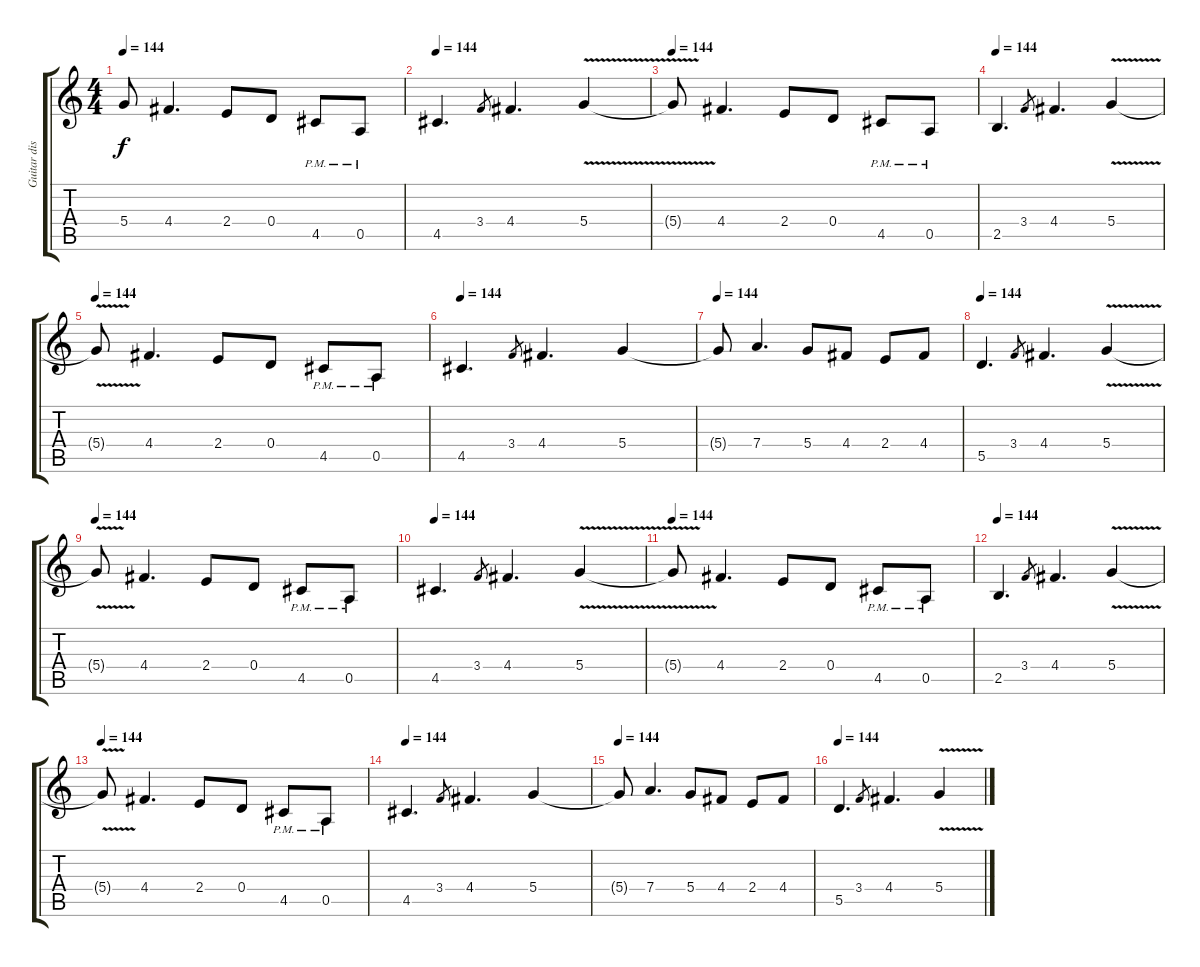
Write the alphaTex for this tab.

\track ("Guitar distortion 3" "Guitar dis") {instrument distortionguitar}
\staff {score tabs}
\tuning (E4 B3 G3 D3 A2 E2) {hide}
\ts (4 4)
\tempo 144
\clef g2
\ks c
5.4{t}.8{dy f} 4.4.4{d} 2.4.8 0.4.8 4.5{pm}.8 0.5{pm}.8 |
\tempo 144
4.5.4{d} 3.4.8{gr} 4.4.4{d} 5.4{v}.4 |
\tempo 144
5.4{t}.8 4.4.4{d} 2.4.8 0.4.8 4.5{pm}.8 0.5{pm}.8 |
\tempo 144
2.5.4{d} 3.4.8{gr} 4.4.4{d} 5.4{v}.4 |
\tempo 144
5.4{t}.8 4.4.4{d} 2.4.8 0.4.8 4.5{pm}.8 0.5{pm}.8 |
\tempo 144
4.5.4{d} 3.4.8{gr} 4.4.4{d} 5.4.4 |
\tempo 144
5.4{t}.8 7.4.4{d} 5.4.8 4.4.8 2.4.8 4.4.8 |
\tempo 144
5.5.4{d} 3.4.8{gr} 4.4.4{d} 5.4{v}.4 |
\tempo 144
5.4{t}.8 4.4.4{d} 2.4.8 0.4.8 4.5{pm}.8 0.5{pm}.8 |
\tempo 144
4.5.4{d} 3.4.8{gr} 4.4.4{d} 5.4{v}.4 |
\tempo 144
5.4{t}.8 4.4.4{d} 2.4.8 0.4.8 4.5{pm}.8 0.5{pm}.8 |
\tempo 144
2.5.4{d} 3.4.8{gr} 4.4.4{d} 5.4{v}.4 |
\tempo 144
5.4{t}.8 4.4.4{d} 2.4.8 0.4.8 4.5{pm}.8 0.5{pm}.8 |
\tempo 144
4.5.4{d volume 15} 3.4.8{gr} 4.4.4{d} 5.4.4 |
\tempo 144
5.4{t}.8{volume 14} 7.4.4{d} 5.4.8 4.4.8 2.4.8 4.4.8 |
\tempo 144
5.5.4{d volume 13} 3.4.8{gr} 4.4.4{d} 5.4{v}.4
